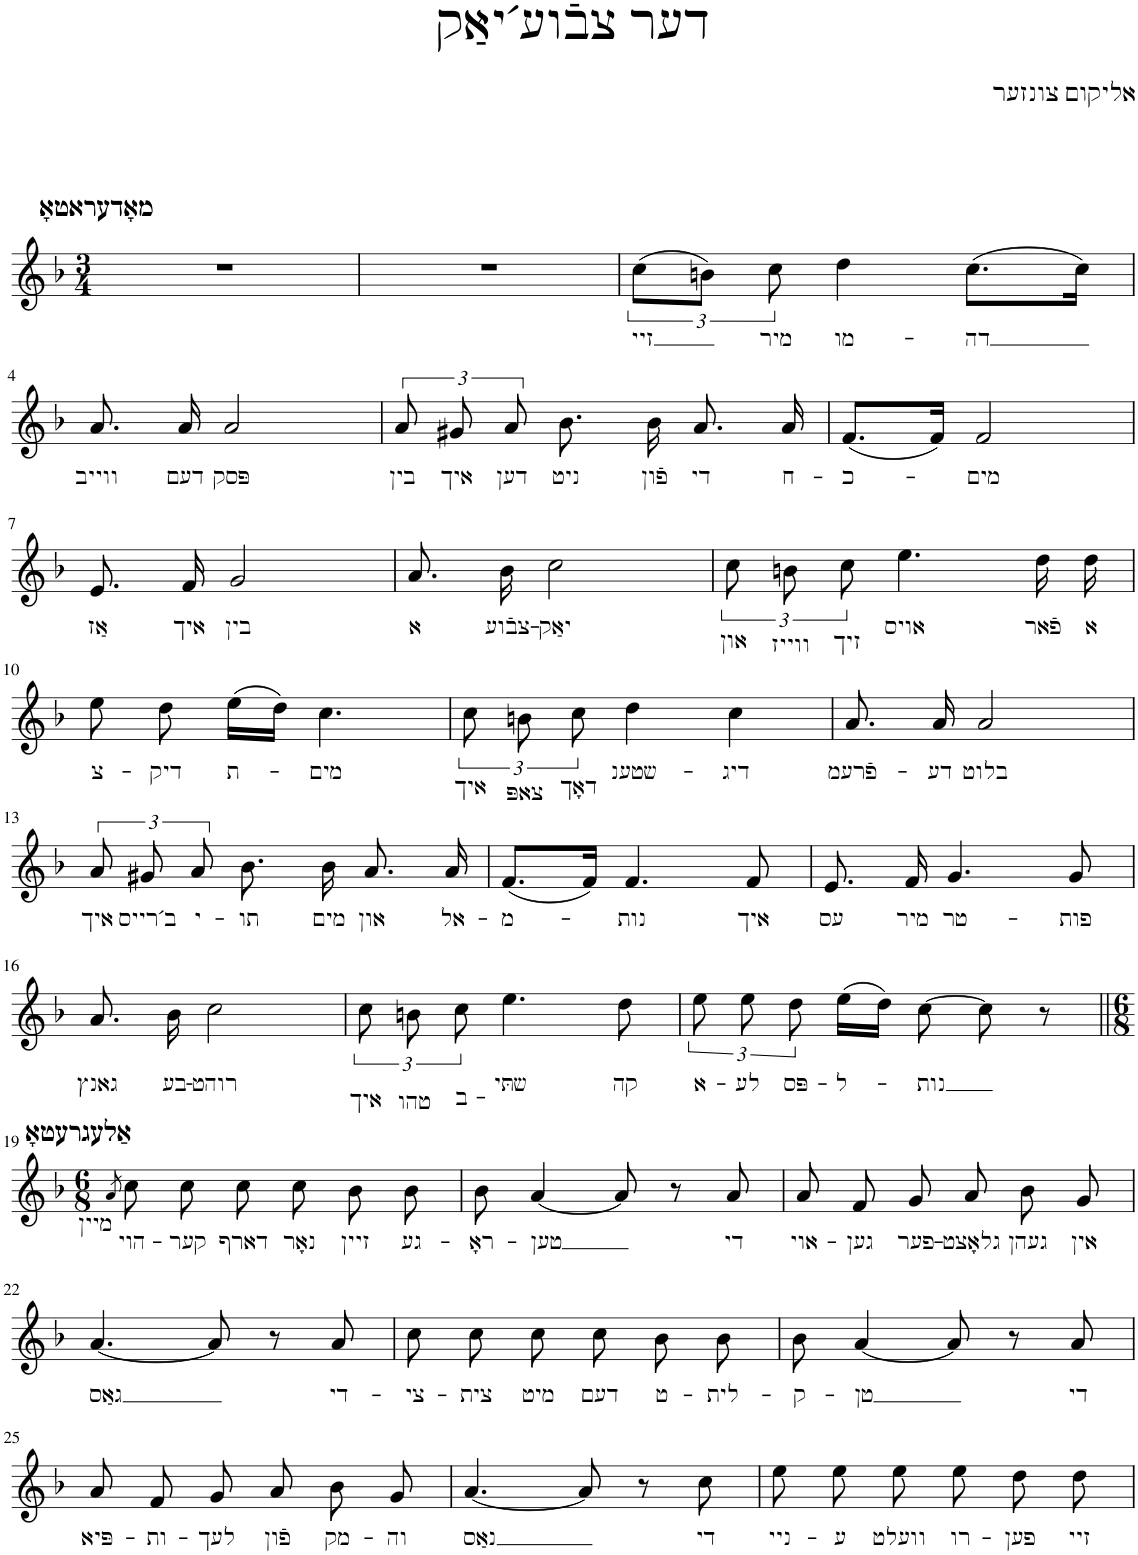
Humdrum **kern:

**kern	**text
*part1	*part1
*staff1	*staff1
*I"Piano	*
*I'Pno.	*
*clefG2	*
*k[b-]	*
*M3/4	*
=1	=1
!LO:TX:a:B:t=מאָדעראטאָ	!
2.r	.
=2	=2
2.r	.
=3	=3
!	!LO:LY:b
(12cc\L	זיי
12bn\J)	.
!	!LO:LY:b
12cc\	מיר
!	!LO:LY:b
4dd\	מו-
!	!LO:LY:b
(8.cc\L	-דה
16cc\Jk)	.
!!LO:LB:g=z
=4	=4
!	!LO:LY:b
8.a/	ווייב
!	!LO:LY:b
16a/	דעם
!	!LO:LY:b
2a/	פּסק
=5	=5
!	!LO:LY:b
12a/	בין
!	!LO:LY:b
12g#X/	איך
!	!LO:LY:b
12a/	דען
!	!LO:LY:b
8.b-\	ניט
!	!LO:LY:b
16b-\	פֿון
!	!LO:LY:b
8.a/	די
!	!LO:LY:b
16a/	ח-
=6	=6
!	!LO:LY:b
(8.f/L	-כ-
16f/Jk)	.
!	!LO:LY:b
2f/	-מים
!!LO:LB:g=z
=7	=7
!	!LO:LY:b
8.e/	אַז
!	!LO:LY:b
16f/	איך
!	!LO:LY:b
2g/	בין
=8	=8
!	!LO:LY:b
8.a/	א
!	!LO:LY:b
16b-\	צבֿוע-
!	!LO:LY:b
2cc\	-יאַק
=9	=9
!	!LO:LY:b
12cc\	און
!	!LO:LY:b
12bn\	ווייז
!	!LO:LY:b
12cc\	זיך
!	!LO:LY:b
4.ee\	אויס
!	!LO:LY:b
16dd\	פֿאר
!	!LO:LY:b
16dd\	א
!!LO:LB:g=z
=10	=10
!	!LO:LY:b
8ee\	צ-
!	!LO:LY:b
8dd\	-דיק
!	!LO:LY:b
(16ee\LL	ת-
16dd\JJ)	.
!	!LO:LY:b
4.cc\	-מים
=11	=11
!	!LO:LY:b
12cc\	איך
!	!LO:LY:b
12bn\	צאפּ
!	!LO:LY:b
12cc\	דאָך
!	!LO:LY:b
4dd\	שטענ-
!	!LO:LY:b
4cc\	-דיג
=12	=12
!	!LO:LY:b
8.a/	פֿרעמ-
!	!LO:LY:b
16a/	-דע
!	!LO:LY:b
2a/	בלוט
!!LO:LB:g=z
=13	=13
!	!LO:LY:b
12a/	איך
!	!LO:LY:b
12g#X/	ב´רייס
!	!LO:LY:b
12a/	י-
!	!LO:LY:b
8.b-\	-תו
!	!LO:LY:b
16b-\	מים
!	!LO:LY:b
8.a/	און
!	!LO:LY:b
16a/	אל-
=14	=14
!	!LO:LY:b
(8.f/L	מ-
16f/Jk)	.
!	!LO:LY:b
4.f/	-נות
!	!LO:LY:b
8f/	איך
=15	=15
!	!LO:LY:b
8.e/	עס
!	!LO:LY:b
16f/	מיר
!	!LO:LY:b
4.g/	טר-
!	!LO:LY:b
8g/	-פות
!!LO:LB:g=z
=16	=16
!	!LO:LY:b
8.a/	גאנץ
!	!LO:LY:b
16b-\	בע-
!	!LO:LY:b
2cc\	-רוהט
=17	=17
!	!LO:LY:b
12cc\	איך
!	!LO:LY:b
12bn\	טהו
!	!LO:LY:b
12cc\	ב-
!	!LO:LY:b
4.ee\	-שתּי
!	!LO:LY:b
8dd\	קה
=18	=18
!	!LO:LY:b
12ee\	א-
!	!LO:LY:b
12ee\	-לע
!	!LO:LY:b
12dd\	פּס-
!	!LO:LY:b
(16ee\LL	-ל-
16dd\JJ)	.
!	!LO:LY:b
[8cc\	-נות
8cc\]	.
8r	.
!!LO:LB:g=z
=19||	=19||
*M6/8	*
8qa/	.
!LO:TX:a:B:t=אַלעגרעטאָ	!
!LO:TX:b:t=מיין	!
!	!LO:LY:b
8cc\	הוי-
!	!LO:LY:b
8cc\	-קער
!	!LO:LY:b
8cc\	דארף
!	!LO:LY:b
8cc\	נאָר
!	!LO:LY:b
8b-\	זיין
!	!LO:LY:b
8b-\	גע-
=20	=20
!	!LO:LY:b
8b-\	-ראָ-
!	!LO:LY:b
[4a/	-טען
8a/]	.
8r	.
!	!LO:LY:b
8a/	די
=21	=21
!	!LO:LY:b
8a/	אוי-
!	!LO:LY:b
8f/	-גען
!	!LO:LY:b
8g/	פער-
!	!LO:LY:b
8a/	-גלאָצט
!	!LO:LY:b
8b-\	געהן
!	!LO:LY:b
8g/	אין
!!LO:LB:g=z
=22	=22
!	!LO:LY:b
[4.a/	גאַס
8a/]	.
8r	.
!	!LO:LY:b
8a/	די-
=23	=23
!	!LO:LY:b
8cc\	-צי-
!	!LO:LY:b
8cc\	-צית
!	!LO:LY:b
8cc\	מיט
!	!LO:LY:b
8cc\	דעם
!	!LO:LY:b
8b-\	ט-
!	!LO:LY:b
8b-\	-לית-
=24	=24
!	!LO:LY:b
8b-\	-ק-
!	!LO:LY:b
[4a/	טן
8a/]	.
8r	.
!	!LO:LY:b
8a/	די
!!LO:LB:g=z
=25	=25
!	!LO:LY:b
8a/	פּיא-
!	!LO:LY:b
8f/	ות-
!	!LO:LY:b
8g/	לעך
!	!LO:LY:b
8a/	פֿון
!	!LO:LY:b
8b-\	מק-
!	!LO:LY:b
8g/	-וה
=26	=26
!	!LO:LY:b
[4.a/	נאַס
8a/]	.
8r	.
!	!LO:LY:b
8cc\	די
=27	=27
!	!LO:LY:b
8ee\	ניי-
!	!LO:LY:b
8ee\	-ע
!	!LO:LY:b
8ee\	וועלט
!	!LO:LY:b
8ee\	רו-
!	!LO:LY:b
8dd\	-פען
!	!LO:LY:b
8dd\	זיי
=	=
*-	*-
